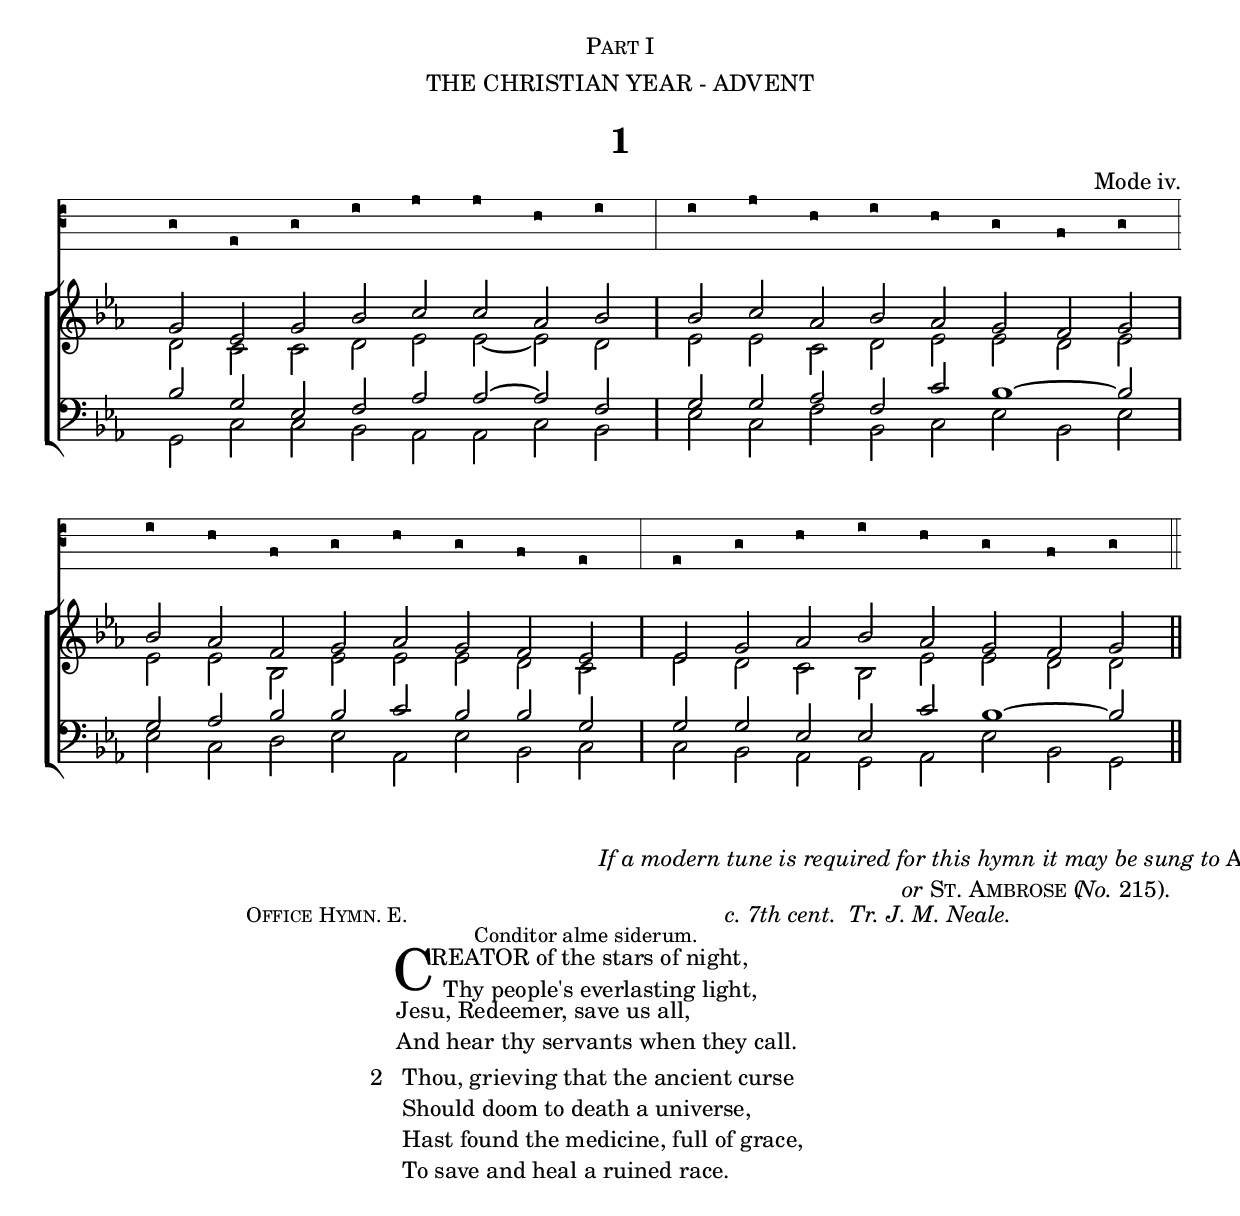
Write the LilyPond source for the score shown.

%%% 029.png
%%% Hymn 1 Creator of the stars of night
%%% Version 4


\version "2.10"

\include "gregorian-init.ly"

\header {
  dedication = \markup { \center-align { \smallCaps "Part I" 
	  "THE CHRISTIAN YEAR - ADVENT"
		\hspace #0.1 }}	
  title = "1"
  arranger =  \markup { "Mode iv."}
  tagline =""
}

%%%%%%%%%%%%%%%%%%%%%%%%%%%% Macros

%% macro settings for stemless long note which is 2x duration of regular white note (Here it only happens in the Amen block)    

ln = {\once \override NoteHead #'duration-log = #0 
           \once \override Stem #'stencil = ##f
           \once \override NoteColumn #'force-hshift = #0.4 }

%%%%%%%%%%%%%%%%%%%%%%%% End of Macro definitions

%%% plainsong voice

plainsong = \context VaticanaVoice  {  \relative c' { 
	\override Staff.Accidental  #'transparent = ##t
	\clef "vaticana-do2"
	\set fontSize = #3
	\override Staff.StaffSymbol #'staff-space = #1.6
  b2 g b d e e c d  \bar "|" d e c d  c b a b \bar "|"
  d  c a b c b a g  \bar "|" g b c d  c b a b \bar "||"
 
}}

%%% SATB voices

global = { 
 \time 8/2 
 \key ees \major
 \set Staff.midiInstrument = "church organ"
}

soprano = \relative c' { 
  \once \override Score.SeparationItem #'padding = #2
  g'2 ees g bes  c c aes bes \bar "|" \noBreak bes c aes bes aes g f g \bar "|" \break
  \once \override Score.SeparationItem #'padding = #4 
  bes aes f g aes g f ees    \bar "|" \noBreak ees g aes bes aes g f g \bar "||"
}

alto = \relative c' {
  d2 c c d ees ees ~ ees d      \bar "|" ees ees c d ees ees d ees  \bar "|"
  ees ees bes ees ees ees d c \bar "|" ees d c bes ees ees d d    \bar "||"
}

tenor = \relative c { \clef bass 
  bes'2 g ees f aes aes ~ aes f \bar "|" g g aes f c' bes1 ~ bes2   \bar "|"
  g aes bes bes c bes bes g   \bar "|" g g ees ees c' bes1 ~ bes2 \bar "||"
}

bass = \relative c { \clef bass
  g2 c c bes aes aes c bes    \bar "|" ees c f bes, c ees bes ees \bar "|"
  ees c d ees aes, ees' bes c \bar "|" c bes aes g aes ees' bes g \bar "||"
}


#(ly:set-option 'point-and-click #f)

\book {

\paper {
 #(set-paper-size "a4")
%% annotate-spacing = ##t
 print-page-number = ##f
 ragged-last-bottom = ##t
 ragged-bottom = ##t
}


\score {	
  <<
 \new VaticanaStaff {\plainsong }
 \new ChoirStaff <<
 \new Staff = "upper" <<
     \context Voice = sopranos {\voiceOne \global \soprano }
     \context Voice = altos {\voiceTwo \global \alto }
                      >> 
 \new Staff = "lower" <<
     \context Voice = tenors {\voiceOne \global \tenor }
     \context Voice = bass {\voiceTwo \global \bass }
	              >>
		 >>	 
  >>

\layout {
	
  ragged-right = ##f
  ragged-last = ##f
  \context { \Score timing = ##f }
  \context { \Score \override TimeSignature #'transparent = ##t }
  \context { \Score \remove "Mark_engraver" }
  \context { \Staff \consists "Mark_engraver" }
  
  %% *** Needed to produce beamed minims - which are quavers in disguise (not needed in this piece except for the Amen)
  %% \context { \Staff \override NoteHead #'duration-log = #1 }
  %% \context { \Staff \override Stem #'flag-style = #'no-flag }
  
  \context { \VaticanaStaff
           % *** Increases distance between lines of staff  
           \override StaffSymbol #'staff-space = #1.6            
           % *** Changes staff to black instead of default red
           \revert StaffSymbol #'color
           % *** Makes clef bigger       
           \override Clef #'font-size = #3
           % *** Would make ledger lines black, if there were any
           \revert LedgerLineSpanner #'color
           % *** Makes terminal barline visible 
           \override BarLine #'transparent = ##f 
  	   % *** Remove custos
	   \remove Custos_engraver
	   % needed for certain tweaks
	   \consists "Mark_engraver"
           }
     }
}
 
%%%This next score block generates the midi, exluding the plainsong voice.
\score {	
 \new ChoirStaff <<
 \new Staff = "upper" <<
     \context Voice = sopranos {\voiceOne \global \soprano }
     \context Voice = altos {\voiceTwo \global \alto }
                      >> 
 \new Staff = "lower" <<
     \context Voice = tenors {\voiceOne \global \tenor }
     \context Voice = bass {\voiceTwo \global \bass }
	              >>
		 >>	  
\midi { 
   \context { \Score tempoWholesPerMinute = #(ly:make-moment 80 2) } }
   
} %%% midi score bracket


%%% Hymn Note markup

\markup { \hspace #52
	\override #'(line-width . 95) \center-align { 
		\line { \italic "If a modern tune is required for this hymn it may be sung to" \smallCaps "Angels' Song" "(" \hspace #-1 \italic "No." "259)" } 
                \line {\italic "or" \smallCaps "St. Ambrose" "(" \hspace #-1 \italic "No." "215)."} } }

%%% Lyric attributions and titles

\markup { \hspace #18 \small \smallCaps  "Office Hymn. E." \hspace #30 \italic "c. 7th cent.  Tr. J. M. Neale." }  
                                    
\markup { \hspace #40 \small "Conditor alme siderum." }
  

%%% Main lyric block

\markup { \hspace #30 %%add space as necc. to center the column
          \column { %%% one super column for the entire block of lyrics
	                 \column { %%verse 1 is a column of 2 lines  
	                  \line { \hspace #2.2 \column { \lower #2.4 \fontsize #8 "C" }   %%Drop Cap goes here
				  \hspace #-1.0    %% adjust this if other letters are too far from Drop Cap
				  \column  { \raise #0.0 "REATOR of the stars of night,"
			                                "  Thy people's everlasting light," } }  
	                  \line {  \hspace #2.5  %%adjust hspace until this line left edge is flush with Drop Cap
				   \lower  #1.56  %%adjust this until the line spacing looks right
				   \column {   
						"Jesu, Redeemer, save us all,"
			 			"And hear thy servants when they call."
			  		}} 
			         } %%% finish verse 1	
			\hspace #1 
           		\line { "2  "
			   \column {	     
				    "Thou, grieving that the ancient curse"
				    "Should doom to death a universe,"
				    "Hast found the medicine, full of grace,"
				    "To save and heal a ruined race."
			}}

    }	%%% end super column  
}  

%%% fake score block to occupy space and force a pagebreak.  Can't think of a better way of doing this.
\score{
	{s4 }
\header { breakbefore = ##f piece = ##f opus = ##f tagline = ##f }
\layout{	
	\context { \Staff
		\remove Time_signature_engraver
		\remove Key_engraver
		\remove Clef_engraver
		\remove Staff_symbol_engraver
}}}		
		
%%% second page
%%% continuation of  lyrics

\markup { \hspace #30   %%add space as necc. to center the column
          \column { 
			\hspace #1 
			\line { "3  "
				\column {
				    "Thou cam'st, the Bridegroom of the bride,"
				    "As drew the world to evening-tide;"
				    "Proceeding from a virgin shrine,"
				    "The spotless Victim all divine:"
			}}	
			\hspace #1 
           		\line { "4  "
				\column {
				  "At whose dread name, majestic now,"
				  "All knees must bend, all hearts must bow;"
				  "And things celestial thee shall own,"
				  "And things terrestrial, Lord alone."
			}}
			\hspace #1 
           		\line { "5  "
				\column {
				  "O thou whose coming is with dread"
				  "To judge and doom the quick and dead,"
				  "Preserve us, while we dwell below,"
				  "From every insult of the foe."
			}}
			\hspace #1 
           		\line { "6.  "	     
				\column {
				  "To God the Father, God the Son,"
				  "And God the Spirit, Three in One,"
				  "Laud, honour, might, and glory be"
				  "From age to age eternally.     Amen."
			}} 

	  }
} %%% lyric markup bracket

%%% Amen score block
%%% Note the beamed 1/2 notes. These are reproduced by using quavers with tails suppressed and noteheads replaced.

\score {  	
  <<
    <<
  \new VaticanaStaff <<
  \context VaticanaVoice = "plainsongamen"  {  \relative c { 	  
	\set Score.timing = ##f
	\override Staff.Clef #'#'font-size = #3
	\clef "vaticana-do2"
	\set fontSize = #3
	\override Staff.StaffSymbol #'staff-space = #1.6
	 
        \[ b'8 \pes c8 \]   \[
	    \override NoteHead #'extra-offset = #'(0.0 . -0.1 ) b8 
            \override NoteHead #'extra-offset = #'(-0.38 . 0.0 ) \flexa  a8 \pes 
            \override NoteHead #'extra-offset = #'(0.02 . 0.05) b8 \] }} 
                    >> 
 \new Lyrics = "lyrics" { s1 }
 \new ChoirStaff
   <<
   \context Staff = upper \with {  fontSize = #-3  \override StaffSymbol #'staff-space = #(magstep -2) } 
                              << 
	\context Voice = "sopranos" { \relative c' { 
	                                              \clef treble \global
	                                              \voiceOne g'8[ aes] g8[ f8 g8] \bar "||" }}
	\context Voice = "altos"    { \relative c' { 
	                                              \global
	                                              \voiceTwo  \ln ees4 ees8[ d d] \bar "||" }}
	                      >>
	\context Staff = lower \with { fontSize = #-3  \override StaffSymbol #'staff-space = #(magstep -2) } 
	                      <<
	\context Voice = "tenors" { \relative c { 
		                                  \clef bass  \global
	                                          \voiceThree  \ln c'4  \ln bes4. \bar "||" }}
	\context Voice = "basses" { \relative c { 
	                                          \clef bass  \global
			         \voiceFour c8[ aes8] ees'8[ bes8 g8] \bar "||" }}
			        >> 
   >>
  \context Lyrics = "lyrics" \lyricsto "tenors" { \override LyricText #'font-size = #-1  A -- men. }
  >>
>>

\header { breakbefore = ##f piece = " " opus = " " }

\layout {
     indent = 13\cm
     raggedright = ##t
     packed = ##f
     \context { \Score \override TimeSignature #'transparent = ##t }
     \context { \Score \override SeparationItem #'padding = #2 }
     \context { \Staff \override VerticalAxisGroup #'minimum-Y-extent = #'( -5 . 4) }
     \context { \Score \remove "Bar_number_engraver"
		timing = ##f 
              }
     \context { \Staff \override NoteHead #'duration-log = #1 }
     \context { \Staff \override Stem #'flag-style = #'no-flag }
     \context { \VaticanaStaff %%customize vaticana staff context 
	          \revert StaffSymbol #'color
		  \revert LedgerLineSpanner #'color
		  \override BarLine #'transparent = ##f 
		  \remove Custos_engraver
 	} 
} 

}

%%% Separate score block for Amen midi minus plainsong voice
%%% Since the minims are quavers in disguise, the tempo has to be adjusted accordingly. A tempo of 2=80 is set.

\score {  	
 \new ChoirStaff
   <<
   \context Staff = upper \with {  fontSize = #-3  \override StaffSymbol #'staff-space = #(magstep -2) } 
                              << 
	\context Voice = "sopranos" { \relative c' { 
	                                              \clef treble \global
	                                              \voiceOne g'8[ aes] g8[ f8 g8] \bar "||" }}
	\context Voice = "altos"    { \relative c' { 
	                                              \global
	                                              \voiceTwo  \ln ees4 ees8[ d d] \bar "||" }}
	                      >>
	\context Staff = lower \with { fontSize = #-3  \override StaffSymbol #'staff-space = #(magstep -2) } 
	                      <<
	\context Voice = "tenors" { \relative c { 
		                                  \clef bass  \global
	                                          \voiceThree  \ln c'4  \ln bes4. \bar "||" }}
	\context Voice = "basses" { \relative c { 
	                                          \clef bass  \global
			          \voiceFour c8[ aes8] ees'8[ bes8 g8] \bar "||" }}
			        >> 
   >>
   
\midi {  
   \context { \Score tempoWholesPerMinute = #(ly:make-moment 80 8) } }
      }
	

} %book bracket